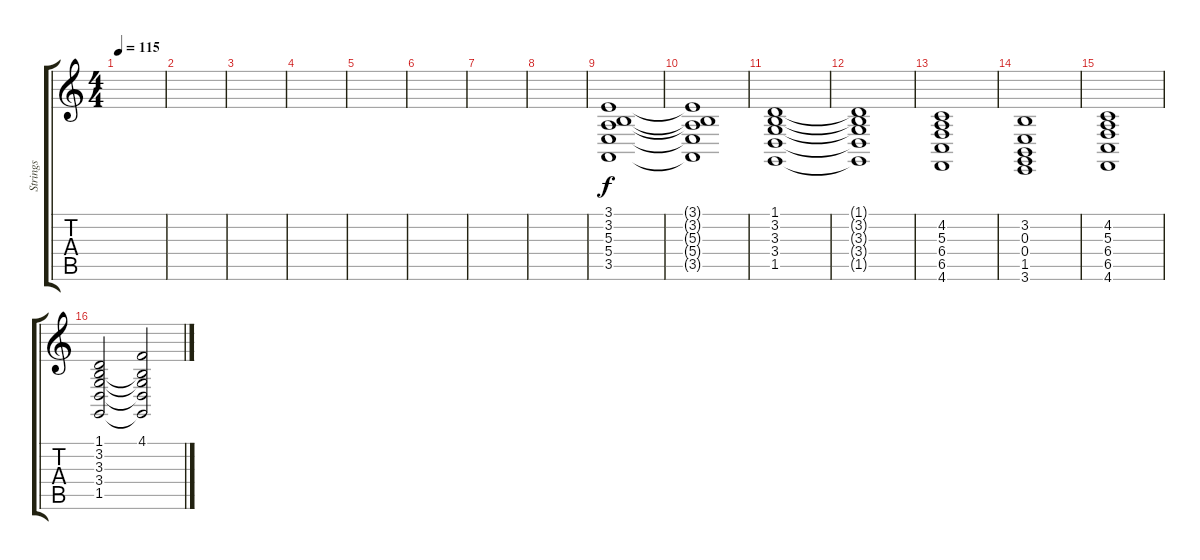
\track ("Strings" "Strings") {instrument synthstrings1}
\staff {score tabs}
\tuning (Db4 Ab3 E3 B2 Gb2 Db2) {hide}
\ts (4 4)
\tempo 115
\clef g2
\ks c
|
|
|
|
|
|
|
|
(3.1 3.2 5.3 5.4 3.5).1 |
(3.1{t} 3.2{t} 5.3{t} 5.4{t} 3.5{t}).1 |
(1.1 3.2 3.3 3.4 1.5).1 |
(1.1{t} 3.2{t} 3.3{t} 3.4{t} 1.5{t}).1 |
(4.2 5.3 6.4 6.5 4.6).1 |
(3.2 0.3 0.4 1.5 3.6).1 |
(4.2 5.3 6.4 6.5 4.6).1 |
(1.1 3.2 3.3 3.4 1.5).2 (4.1 3.2{t} 3.3{t} 3.4{t} 1.5{t}).2
